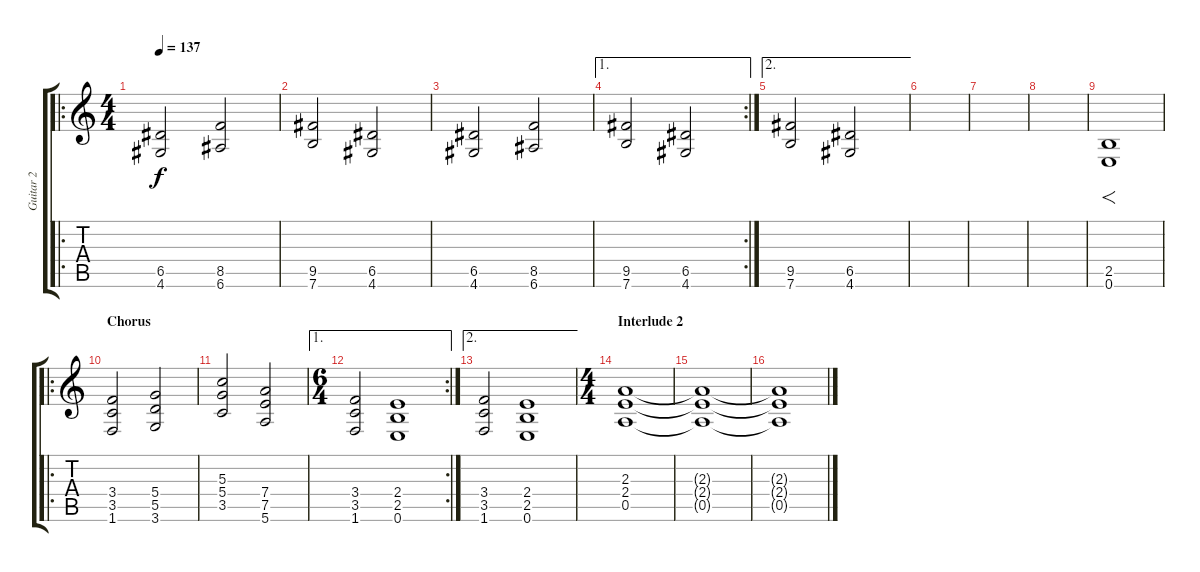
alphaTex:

\track ("Guitar 2" "Guitar 2") {instrument distortionguitar}
\staff {score tabs}
\tuning (E4 B3 G3 D3 A2 E2) {hide}
\ro
\ts (4 4)
\tempo 137
\clef g2
\ks c
(6.5 4.6).2{dy f volume 10} (8.5 6.6).2 |
(9.5 7.6).2 (6.5 4.6).2 |
(6.5 4.6).2 (8.5 6.6).2 |
\ae 1
\rc 2
(9.5 7.6).2 (6.5 4.6).2 |
\ae 2
(9.5 7.6).2 (6.5 4.6).2 |
|
|
|
(2.5 0.6).1{f} |
\ro
\section ("" "Chorus")
(3.4 3.5 1.6).2 (5.4 5.5 3.6).2 |
(5.3 5.4 3.5).2 (7.4 7.5 5.6).2 |
\ae 1
\rc 2
\ts (6 4)
(3.4 3.5 1.6).2 (2.4 2.5 0.6).1 |
\ae 2
(3.4 3.5 1.6).2 (2.4 2.5 0.6).1 |
\ts (4 4)
\section ("" "Interlude 2")
(2.3 2.4 0.5).1{volume 9} |
(2.3{t} 2.4{t} 0.5{t}).1 |
(2.3{t} 2.4{t} 0.5{t}).1{volume 3}
